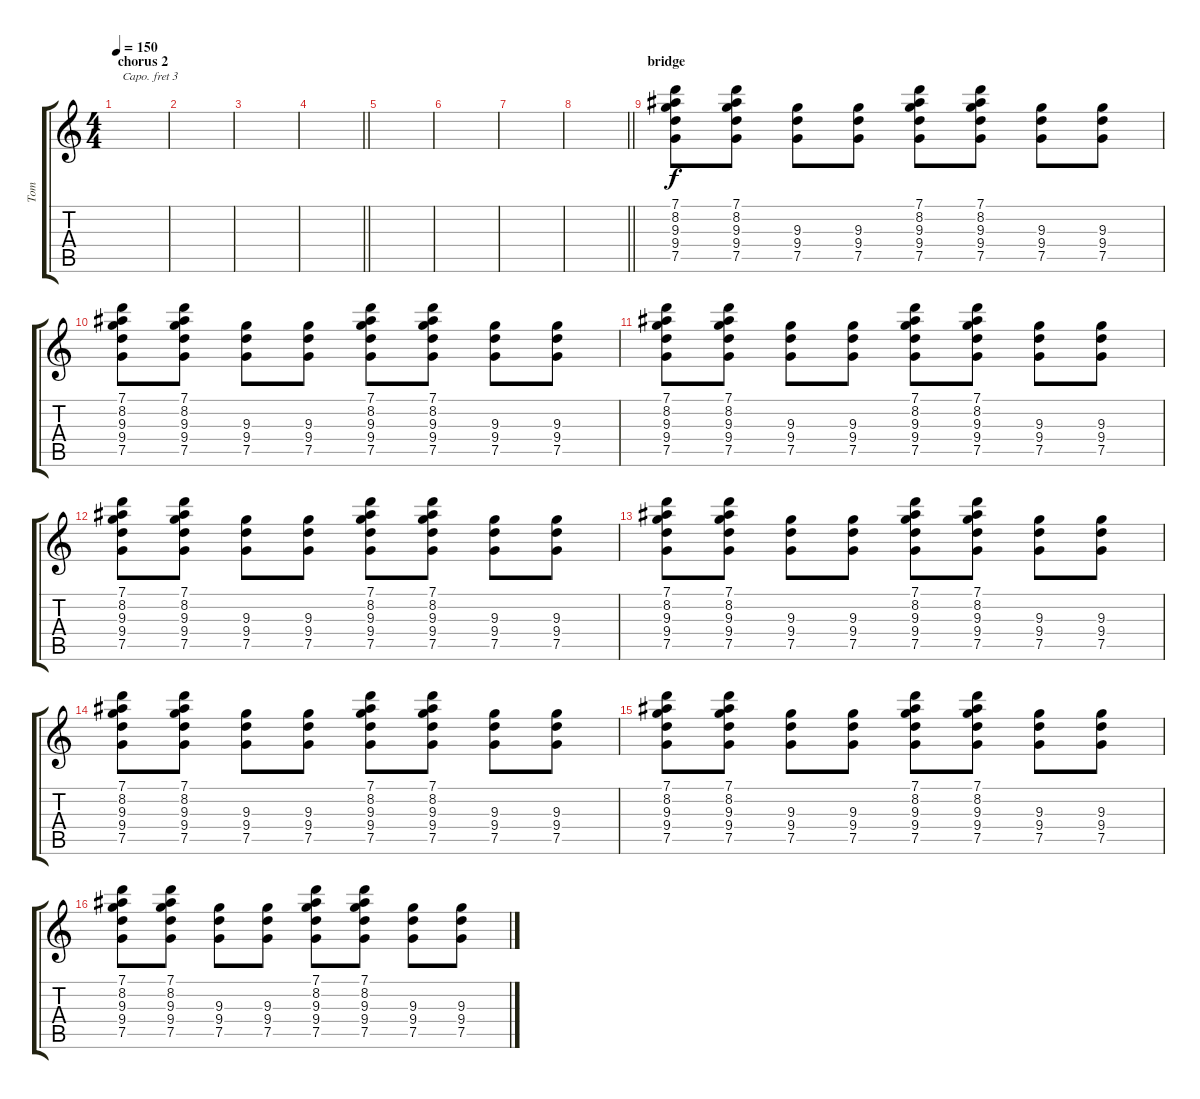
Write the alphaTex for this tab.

\track ("Tom" "Tom") {instrument electricguitarjazz}
\staff {score tabs}
\capo 3
\tuning (E4 B3 G3 D3 A2 E2) {hide}
\ts (4 4)
\section ("" "chorus 2")
\tempo 150
\clef g2
\ks c
|
|
|
\barLineRight lightlight
|
|
|
|
\barLineRight lightlight
|
\section ("" "bridge")
(7.1 8.2 9.3 9.4 7.5).8 (7.1 8.2 9.3 9.4 7.5).8 (9.3 9.4 7.5).8 (9.3 9.4 7.5).8 (7.1 8.2 9.3 9.4 7.5).8 (7.1 8.2 9.3 9.4 7.5).8 (9.3 9.4 7.5).8 (9.3 9.4 7.5).8 |
(7.1 8.2 9.3 9.4 7.5).8 (7.1 8.2 9.3 9.4 7.5).8 (9.3 9.4 7.5).8 (9.3 9.4 7.5).8 (7.1 8.2 9.3 9.4 7.5).8 (7.1 8.2 9.3 9.4 7.5).8 (9.3 9.4 7.5).8 (9.3 9.4 7.5).8 |
(7.1 8.2 9.3 9.4 7.5).8 (7.1 8.2 9.3 9.4 7.5).8 (9.3 9.4 7.5).8 (9.3 9.4 7.5).8 (7.1 8.2 9.3 9.4 7.5).8 (7.1 8.2 9.3 9.4 7.5).8 (9.3 9.4 7.5).8 (9.3 9.4 7.5).8 |
(7.1 8.2 9.3 9.4 7.5).8 (7.1 8.2 9.3 9.4 7.5).8 (9.3 9.4 7.5).8 (9.3 9.4 7.5).8 (7.1 8.2 9.3 9.4 7.5).8 (7.1 8.2 9.3 9.4 7.5).8 (9.3 9.4 7.5).8 (9.3 9.4 7.5).8 |
(7.1 8.2 9.3 9.4 7.5).8 (7.1 8.2 9.3 9.4 7.5).8 (9.3 9.4 7.5).8 (9.3 9.4 7.5).8 (7.1 8.2 9.3 9.4 7.5).8 (7.1 8.2 9.3 9.4 7.5).8 (9.3 9.4 7.5).8 (9.3 9.4 7.5).8 |
(7.1 8.2 9.3 9.4 7.5).8 (7.1 8.2 9.3 9.4 7.5).8 (9.3 9.4 7.5).8 (9.3 9.4 7.5).8 (7.1 8.2 9.3 9.4 7.5).8 (7.1 8.2 9.3 9.4 7.5).8 (9.3 9.4 7.5).8 (9.3 9.4 7.5).8 |
(7.1 8.2 9.3 9.4 7.5).8 (7.1 8.2 9.3 9.4 7.5).8 (9.3 9.4 7.5).8 (9.3 9.4 7.5).8 (7.1 8.2 9.3 9.4 7.5).8 (7.1 8.2 9.3 9.4 7.5).8 (9.3 9.4 7.5).8 (9.3 9.4 7.5).8 |
(7.1 8.2 9.3 9.4 7.5).8 (7.1 8.2 9.3 9.4 7.5).8 (9.3 9.4 7.5).8 (9.3 9.4 7.5).8 (7.1 8.2 9.3 9.4 7.5).8 (7.1 8.2 9.3 9.4 7.5).8 (9.3 9.4 7.5).8 (9.3 9.4 7.5).8
